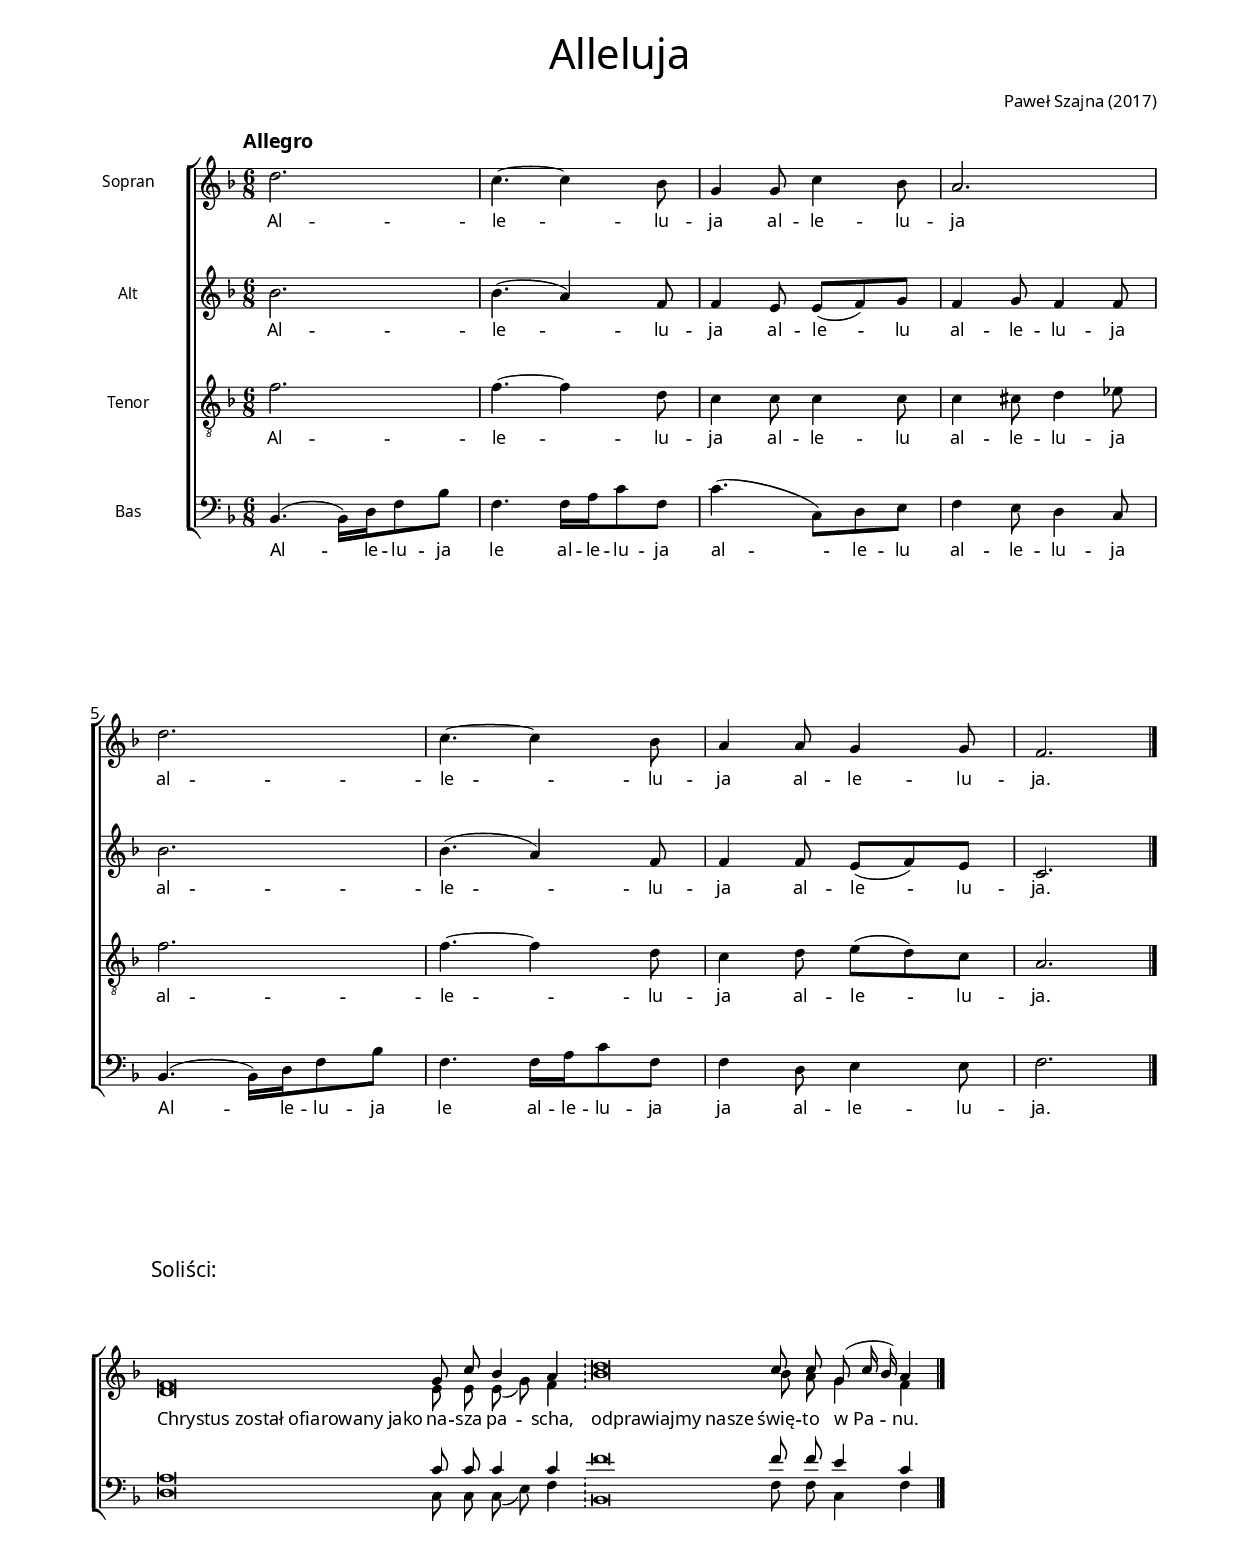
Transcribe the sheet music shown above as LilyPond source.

\version "2.18.2"

\include "../common.ly"
%{
\paper {
  paper-height = 15\cm
  paper-width = 50\cm %6.875\in %8.26
  line-width = 45\cm
}
%}
\header {
  title = "Alleluja"
  composer = "Paweł Szajna (2017)"
}

\paper {
	system-system-spacing.basic-distance = #15
	%score-markup-spacing.basic-distance = #25
}

sopNotes = \relative c'' {
 d2. c4.~c4 bes8 g4 g8 c4 bes8 a2.
 d2. c4.~c4 bes8 a4 a8 g4 g8 f2.
 \bar "|."
}

altNotes = \relative c'' {
 bes2. bes4.( a4) f8 f4 e8 e( f) g f4 g8 f4 f8 
 bes2. bes4.( a4) f8 f4 f8 e( f) e c2.
}

tenNotes = \relative c' {
 f2. f4.~f4 d8 c4 c8 c4 c8 c4 cis8 d4 es8 
 f2. f4.~f4 d8 c4 d8 e( d) c a2.
}

basNotes = \relative c {
 bes4.( bes16) d f8 bes f4. f16 a c8 f, c'4.( c,8) d e f4 e8 d4 c8
 bes4.( bes16) d f8 bes f4. f16 a c8 f, f4 d8 e4 e8 f2.
}

sopSoloNotes = \relative c' {
	\cadenzaOn
	f\breve g8 c bes4 a \bar "!"
	d\breve c8 c g( c16 bes) a4 \bar "|."
}

altSoloNotes = \relative c' {
	d\breve e8 e e( g) f4
	bes\breve bes8 a g4 f
}

tenSoloNotes = \relative c' {
	a\breve c8 c c4 c
	f\breve f8 f e4 c
}

basSoloNotes = \relative c {
	d\breve c8 c c( e) f4
	bes,\breve f'8 f c4 f
}



lyricsS = \lyricmode {
 Al -- le -- lu -- ja al -- le -- lu -- ja
 al -- le -- lu -- ja al -- le -- lu -- ja.
}

lyricsA = \lyricmode {
 Al -- le -- lu -- ja al -- le -- lu al -- le -- lu -- ja
 al -- le -- lu -- ja al -- le -- lu -- ja.
}

lyricsT = \lyricmode {
 Al -- le -- lu -- ja al -- le -- lu al -- le -- lu -- ja
 al -- le -- lu -- ja al -- le -- lu -- ja.
}

lyricsB = \lyricmode {
 Al -- le -- lu -- ja le al -- le -- lu -- ja al -- le -- lu al -- le -- lu -- ja
 Al -- le -- lu -- ja le al -- le -- lu -- ja ja al -- le -- lu -- ja.
}

lyricsV = \lyricmode {
	\once \override LyricText.self-alignment-X = #LEFT
	"Chrystus został ofiarowany jako" na -- sza pa -- scha,
	\once \override LyricText.self-alignment-X = #LEFT
	"odprawiajmy nasze" świę -- to "w Pa" -- nu.
}

\score {
  <<
    \new ChoirStaff <<
      \new Voice = Sop { 
        \set Staff.instrumentName = "Sopran"
        \tempo "Allegro"
        \time 6/8
        \key f \major
        \sopNotes }
        \new Lyrics \lyricsto "Sop" \lyricsS
      \new Voice = Alt {
        \set Staff.instrumentName = "Alt"
        \key f \major
        \altNotes }
        \new Lyrics \lyricsto "Alt" \lyricsA
      \new Voice = Ten {
        \set Staff.instrumentName = "Tenor"
        \clef "treble_8"
        \key f \major
        \tenNotes }
        \new Lyrics \lyricsto "Ten" \lyricsT
      \new Voice = Bas {
        \set Staff.instrumentName = "Bas"
        \clef bass
        \key f \major
        \basNotes }
        \new Lyrics \lyricsto "Bas" \lyricsB
    >>
  >>

}

\markup { \vspace #3 \hspace #8.5 \huge{Soliści:} }

\score {
  <<
    \new ChoirStaff <<
      \new Staff <<
          \once \override Staff.TimeSignature #'stencil = ##f 
	      \new Voice = SopSolo { 
	        \key f \major
	        \voiceOne
	        \sopSoloNotes }
	      \new Voice = AltSolo {
	        \key f \major
	        \voiceTwo
	        \altSoloNotes }
	  >>
	  \new Lyrics \lyricsto "SopSolo" \lyricsV
	  \new Staff <<
	      \once \override Staff.TimeSignature #'stencil = ##f 
	      \new Voice = TenSolo {
	        \clef bass
	        \key f \major
	        \voiceOne
	        \tenSoloNotes }
	        \new Lyrics \lyricsto "Ten" \lyricsT
	      \new Voice = BasSolo {
	        \clef bass
	        \key f \major
	        \voiceTwo
	        \basSoloNotes }
	        \new Lyrics \lyricsto "Bas" \lyricsB
	  >>
	  >>
  >>
  \layout {
  	indent = 0.3\cm

  }
}


